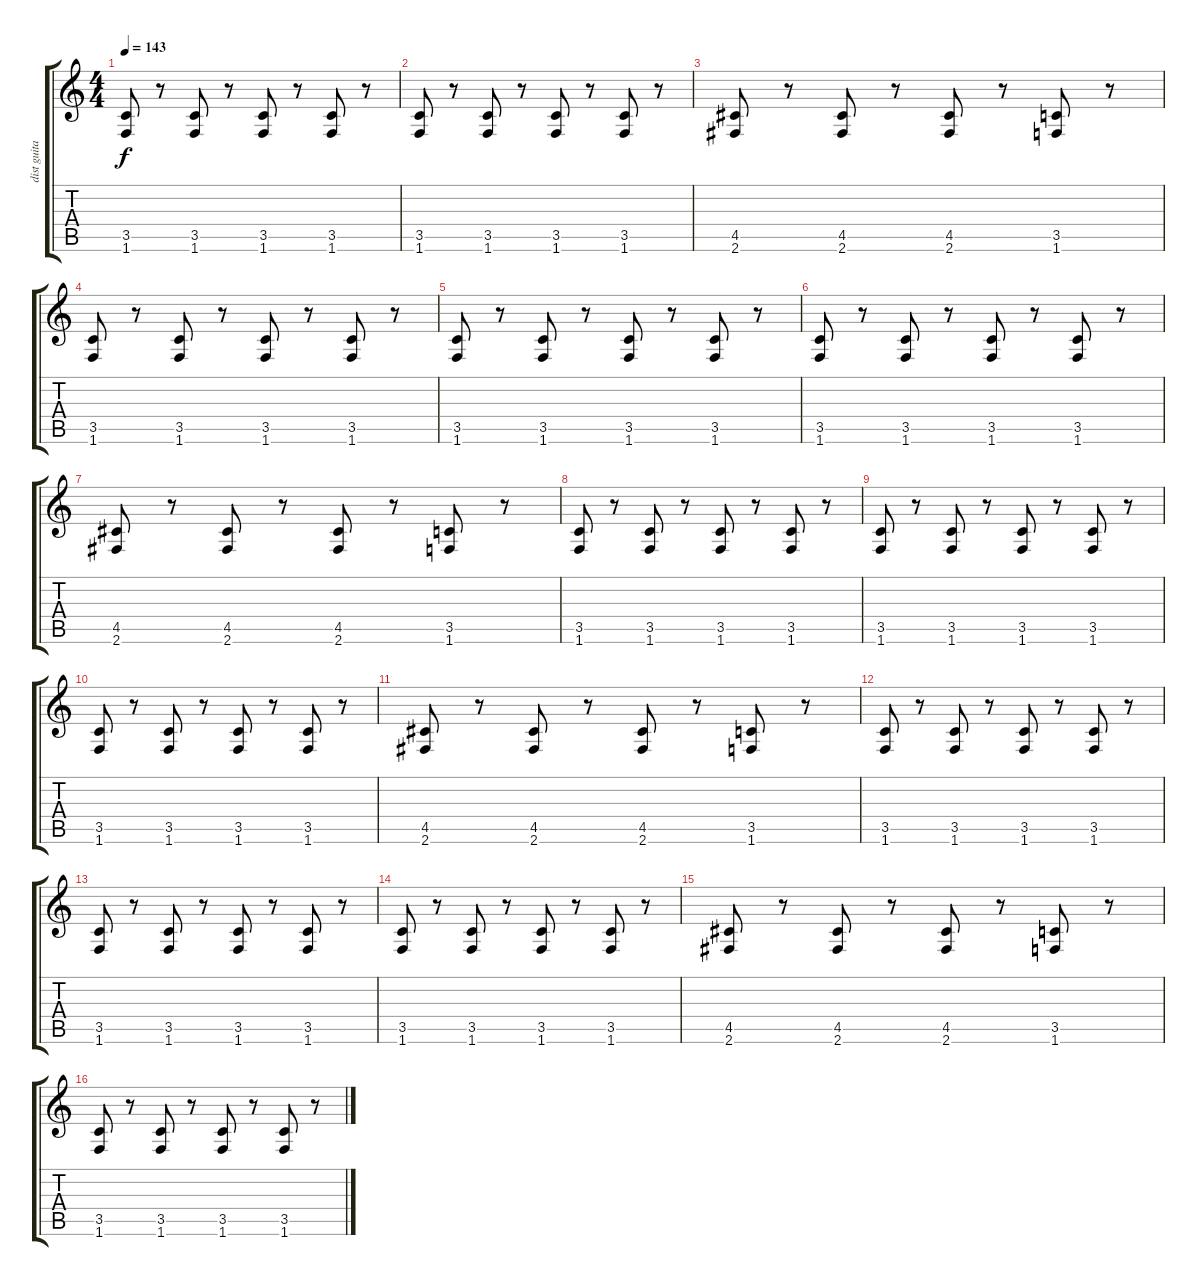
\track ("dist guitar 2" "dist guita") {instrument distortionguitar}
\staff {score tabs}
\tuning (E4 B3 G3 D3 A2 E2) {hide}
\ts (4 4)
\tempo 143
\clef g2
\ks c
(3.5 1.6).8{dy f} r.8 (3.5 1.6).8 r.8 (3.5 1.6).8 r.8 (3.5 1.6).8 r.8 |
(3.5 1.6).8 r.8 (3.5 1.6).8 r.8 (3.5 1.6).8 r.8 (3.5 1.6).8 r.8 |
(4.5 2.6).8 r.8 (4.5 2.6).8 r.8 (4.5 2.6).8 r.8 (3.5 1.6).8 r.8 |
(3.5 1.6).8 r.8 (3.5 1.6).8 r.8 (3.5 1.6).8 r.8 (3.5 1.6).8 r.8 |
(3.5 1.6).8 r.8 (3.5 1.6).8 r.8 (3.5 1.6).8 r.8 (3.5 1.6).8 r.8 |
(3.5 1.6).8 r.8 (3.5 1.6).8 r.8 (3.5 1.6).8 r.8 (3.5 1.6).8 r.8 |
(4.5 2.6).8 r.8 (4.5 2.6).8 r.8 (4.5 2.6).8 r.8 (3.5 1.6).8 r.8 |
(3.5 1.6).8 r.8 (3.5 1.6).8 r.8 (3.5 1.6).8 r.8 (3.5 1.6).8 r.8 |
(3.5 1.6).8 r.8 (3.5 1.6).8 r.8 (3.5 1.6).8 r.8 (3.5 1.6).8 r.8 |
(3.5 1.6).8 r.8 (3.5 1.6).8 r.8 (3.5 1.6).8 r.8 (3.5 1.6).8 r.8 |
(4.5 2.6).8 r.8 (4.5 2.6).8 r.8 (4.5 2.6).8 r.8 (3.5 1.6).8 r.8 |
(3.5 1.6).8 r.8 (3.5 1.6).8 r.8 (3.5 1.6).8 r.8 (3.5 1.6).8 r.8 |
(3.5 1.6).8 r.8 (3.5 1.6).8 r.8 (3.5 1.6).8 r.8 (3.5 1.6).8 r.8 |
(3.5 1.6).8 r.8 (3.5 1.6).8 r.8 (3.5 1.6).8 r.8 (3.5 1.6).8 r.8 |
(4.5 2.6).8 r.8 (4.5 2.6).8 r.8 (4.5 2.6).8 r.8 (3.5 1.6).8 r.8 |
(3.5 1.6).8 r.8 (3.5 1.6).8 r.8 (3.5 1.6).8 r.8 (3.5 1.6).8 r.8
